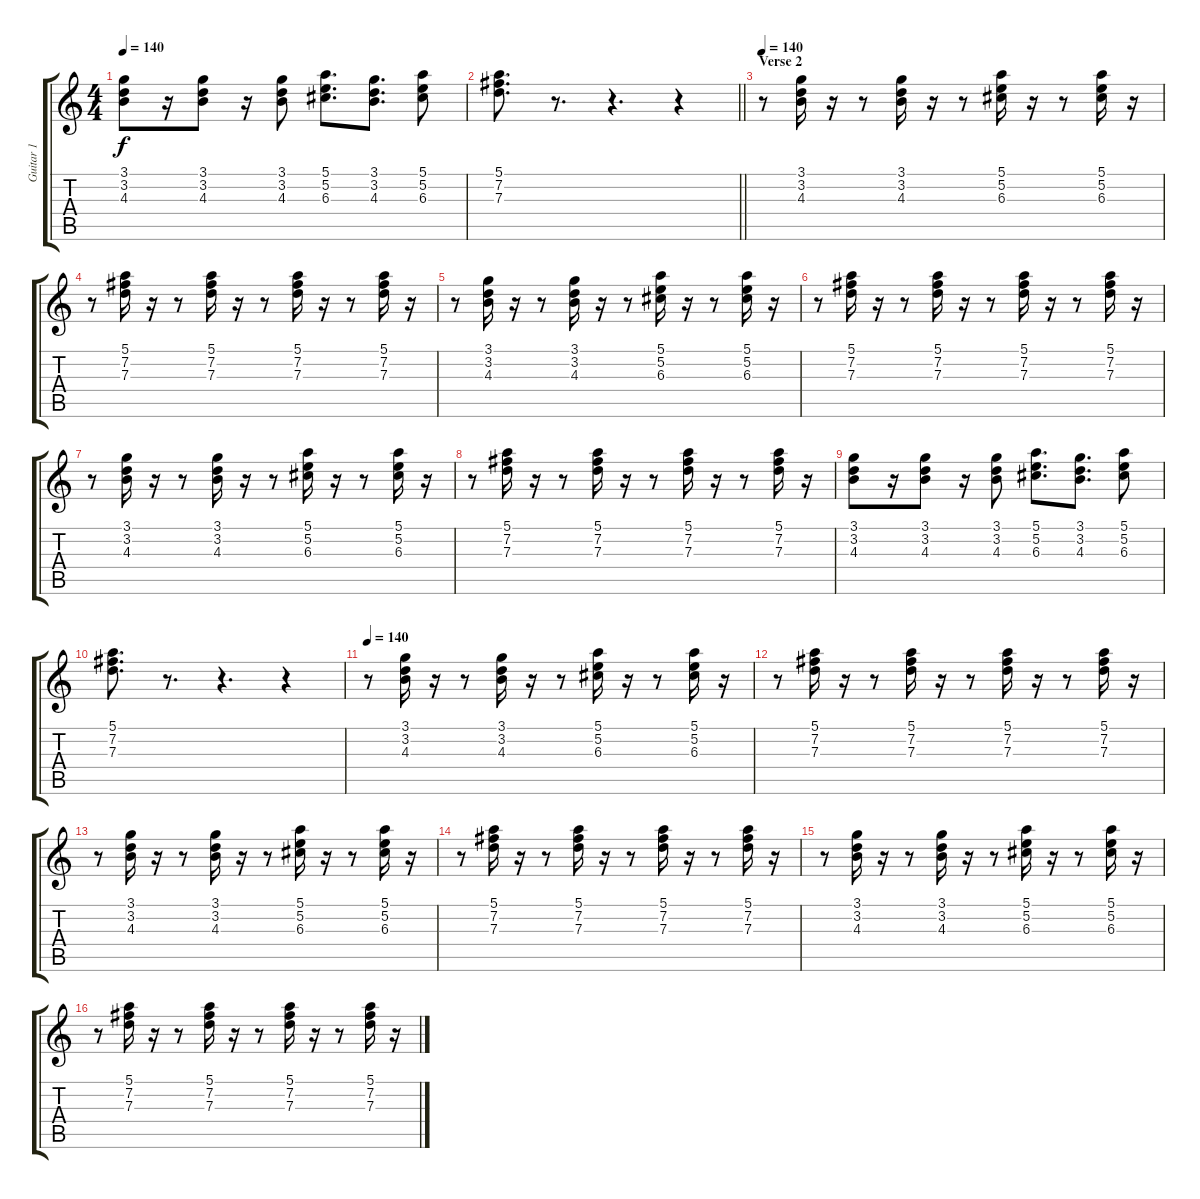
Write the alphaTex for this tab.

\track ("Guitar 1" "Guitar 1") {instrument overdrivenguitar}
\staff {score tabs}
\tuning (E4 B3 G3 D3 A2 E2) {hide}
\ts (4 4)
\tempo 140
\clef g2
\ks c
(3.1 3.2 4.3).8{dy f} r.16 (3.1 3.2 4.3).8 r.16 (3.1 3.2 4.3).8 (5.1 5.2 6.3).8{d} (3.1 3.2 4.3).8{d} (5.1 5.2 6.3).8 |
\barLineRight lightlight
(5.1 7.2 7.3).8{d} r.8{d} r.4{d} r.4 |
\section ("" "Verse 2")
\tempo 140
r.8 (3.1 3.2 4.3).16 r.16 r.8 (3.1 3.2 4.3).16 r.16 r.8 (5.1 5.2 6.3).16 r.16 r.8 (5.1 5.2 6.3).16 r.16 |
r.8 (5.1 7.2 7.3).16 r.16 r.8 (5.1 7.2 7.3).16 r.16 r.8 (5.1 7.2 7.3).16 r.16 r.8 (5.1 7.2 7.3).16 r.16 |
r.8 (3.1 3.2 4.3).16 r.16 r.8 (3.1 3.2 4.3).16 r.16 r.8 (5.1 5.2 6.3).16 r.16 r.8 (5.1 5.2 6.3).16 r.16 |
r.8 (5.1 7.2 7.3).16 r.16 r.8 (5.1 7.2 7.3).16 r.16 r.8 (5.1 7.2 7.3).16 r.16 r.8 (5.1 7.2 7.3).16 r.16 |
r.8 (3.1 3.2 4.3).16 r.16 r.8 (3.1 3.2 4.3).16 r.16 r.8 (5.1 5.2 6.3).16 r.16 r.8 (5.1 5.2 6.3).16 r.16 |
r.8 (5.1 7.2 7.3).16 r.16 r.8 (5.1 7.2 7.3).16 r.16 r.8 (5.1 7.2 7.3).16 r.16 r.8 (5.1 7.2 7.3).16 r.16 |
(3.1 3.2 4.3).8 r.16 (3.1 3.2 4.3).8 r.16 (3.1 3.2 4.3).8 (5.1 5.2 6.3).8{d} (3.1 3.2 4.3).8{d} (5.1 5.2 6.3).8 |
(5.1 7.2 7.3).8{d} r.8{d} r.4{d} r.4 |
\tempo 140
r.8 (3.1 3.2 4.3).16 r.16 r.8 (3.1 3.2 4.3).16 r.16 r.8 (5.1 5.2 6.3).16 r.16 r.8 (5.1 5.2 6.3).16 r.16 |
r.8 (5.1 7.2 7.3).16 r.16 r.8 (5.1 7.2 7.3).16 r.16 r.8 (5.1 7.2 7.3).16 r.16 r.8 (5.1 7.2 7.3).16 r.16 |
r.8 (3.1 3.2 4.3).16 r.16 r.8 (3.1 3.2 4.3).16 r.16 r.8 (5.1 5.2 6.3).16 r.16 r.8 (5.1 5.2 6.3).16 r.16 |
r.8 (5.1 7.2 7.3).16 r.16 r.8 (5.1 7.2 7.3).16 r.16 r.8 (5.1 7.2 7.3).16 r.16 r.8 (5.1 7.2 7.3).16 r.16 |
r.8 (3.1 3.2 4.3).16 r.16 r.8 (3.1 3.2 4.3).16 r.16 r.8 (5.1 5.2 6.3).16 r.16 r.8 (5.1 5.2 6.3).16 r.16 |
r.8 (5.1 7.2 7.3).16 r.16 r.8 (5.1 7.2 7.3).16 r.16 r.8 (5.1 7.2 7.3).16 r.16 r.8 (5.1 7.2 7.3).16 r.16
